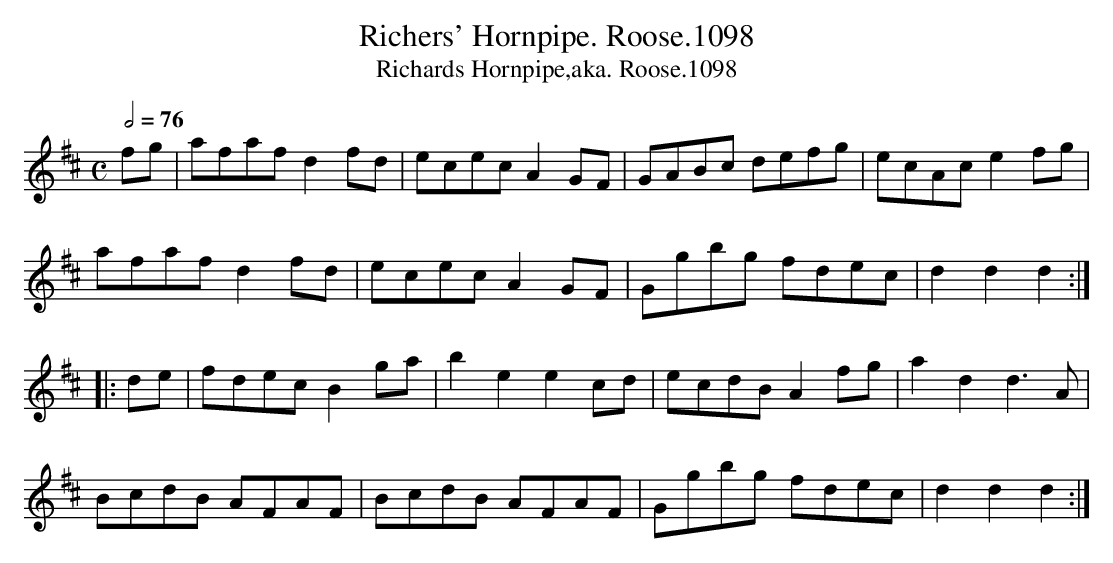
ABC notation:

X:1
T:Richers' Hornpipe. Roose.1098
T:Richards Hornpipe,aka. Roose.1098
Q:1/2=76
M:C
L:1/8
K:D
fg|afaf d2fd|ecec A2GF|GABc defg|ecAc e2fg|
afaf d2fd|ecec A2GF|Ggbg fdec|d2d2 d2:|
|:de|fdec B2ga|b2e2 e2cd|ecdB A2fg|a2d2 d3A|
BcdB AFAF|BcdB AFAF|Ggbg fdec|d2d2 d2:|
